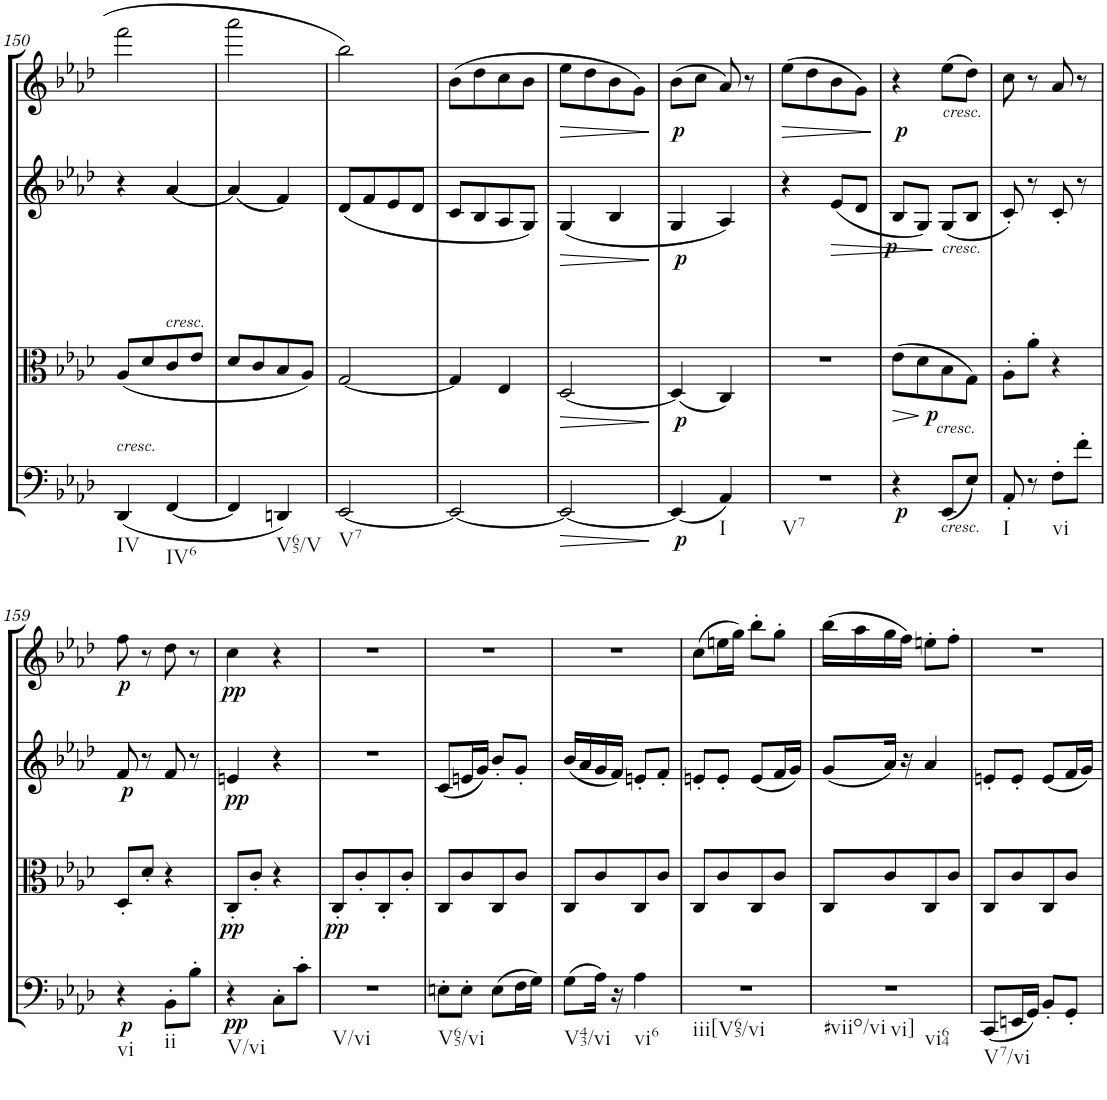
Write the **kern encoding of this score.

**kern	**dynam	**kern	**dynam	**kern	**dynam	**kern	**dynam
*part4	*part4	*part3	*part3	*part2	*part2	*part1	*part1
*staff4	*staff4	*staff3	*staff3	*staff2	*staff2	*staff1	*staff1
*I"Cello	*	*I"Viola	*	*I"2nd Violin	*	*I"1st Violin	*
*	*	*I'Vla	*	*I'Vln	*	*I'Vln	*
!!LO:PB:g=z
*clefF4	*	*clefC3	*	*clefG2	*	*clefG2	*
*k[b-e-a-d-]	*	*k[b-e-a-d-]	*	*k[b-e-a-d-]	*	*k[b-e-a-d-]	*
*A-:	*	*A-:	*	*A-:	*	*A-:	*
*M2/4	*	*M2/4	*	*M2/4	*	*M2/4	*
=150	=150	=150	=150	=150	=150	=150	=150
!	!	!LO:TX:b:i:t=cresc.	!	!	!	!	!
!LO:TX:b:t=IV	!	!	!	!	!	!	!
(4DD-/	.	(8A-/L	.	4r	.	2fff\	.
.	.	8d-/	.	.	.	.	.
!	!	!	!	!LO:TX:b:i:t=cresc.	!	!	!
!LO:TX:b:t=IV6	!	!	!	!	!	!	!
[4FF/	.	8c/	.	[4a-/	.	.	.
.	.	8e-/J	.	.	.	.	.
=151	=151	=151	=151	=151	=151	=151	=151
4FF/]	.	8d-/L	.	(4a-/]	.	2aaa-\	.
.	.	8c/	.	.	.	.	.
!LO:TX:b:t=V65/V	!	!	!	!	!	!	!
4DDn/)	.	8B-/	.	4f/)	.	.	.
.	.	8A-/J)	.	.	.	.	.
=152	=152	=152	=152	=152	=152	=152	=152
!LO:TX:b:t=V7	!	!	!	!	!	!	!
[2EE-/	.	[2G/	.	(8d-/L	.	2bb-\	.
.	.	.	.	8f/	.	.	.
.	.	.	.	8e-/	.	.	.
.	.	.	.	8d-/J	.	.	.
=153	=153	=153	=153	=153	=153	=153	=153
2EE-/_	.	4G/]	.	8c/L	.	(8b-\L	.
.	.	.	.	8B-/	.	8dd-\	.
.	.	4E-/	.	8A-/	.	8cc\	.
.	.	.	.	8G/J)	.	8b-\J	.
=154	=154	=154	=154	=154	=154	=154	=154
!	!LO:HP:b	!	!LO:HP:b	!	!LO:HP:b	!	!LO:HP:b
2EE-/_	>	[2D-/	>	(4G/	>	8ee-\L	>
.	.	.	.	.	.	8dd-\	.
.	.	.	.	4B-/	.	8b-\	.
.	.	.	.	.	.	8g\J)	.
.	]	.	]	.	]	.	]
=155	=155	=155	=155	=155	=155	=155	=155
!	!LO:DY:b	!	!LO:DY:b	!	!LO:DY:b	!	!LO:DY:b
(4EE-/]	p	(4D-/]	p	4G/	p	(8b-\L	p
.	.	.	.	.	.	8cc\J	.
!LO:TX:b:t=I	!	!	!	!	!	!	!
4AA-/)	.	4C/)	.	4A-/)	.	8a-/)	.
.	.	.	.	.	.	8r	.
=156	=156	=156	=156	=156	=156	=156	=156
!LO:TX:b:t=V7	!	!	!	!	!	!	!
!	!	!	!	!	!	!	!LO:HP:b
2r	.	2r	.	4r	.	(8ee-\L	>
.	.	.	.	.	.	8dd-\	.
!	!	!	!	!	!LO:HP:b	!	!
.	.	.	.	(8e-/L	>	8b-\	.
.	.	.	.	8d-/J	.	8g\J)	.
.	.	.	.	.	.	.	]
=157	=157	=157	=157	=157	=157	=157	=157
!	!LO:DY:b	!	!LO:HP:b	!	!	!	!LO:DY:b
4r	p	(8e-\L	>	8B-/L	.	4r	p
!	!	!	!	!	!LO:DY:b	!	!
.	.	8d-\	.	8G/J)	p	.	.
!	!	!	!	!	!	!LO:TX:b:i:t=cresc.	!
!	!	!	!	!LO:TX:b:i:t=cresc.	!	!	!
!	!	!LO:TX:b:i:t=cresc.	!	!	!	!	!
!LO:TX:b:i:t=cresc.	!	!	!	!	!	!	!
!	!	!	!LO:DY:n=1:b	!	!	!	!
(8EE-/L	.	8B-\	] p	(8G/L	]	(8ee-\L	.
8E-/J)	.	8G\J)	.	8B-/J	.	8dd-\J)	.
=158	=158	=158	=158	=158	=158	=158	=158
!LO:TX:b:t=I	!	!	!	!	!	!	!
8AA-'/	.	8A-'\L	.	8c'/)	.	8cc\	.
8r	.	8a-'\J	.	8r	.	8r	.
!LO:TX:b:t=vi	!	!	!	!	!	!	!
8F'\L	.	4r	.	8c'/	.	8a-/	.
8f'\J	.	.	.	8r	.	8r	.
!!LO:LB:g=z
=159	=159	=159	=159	=159	=159	=159	=159
!LO:TX:b:t=vi	!	!	!	!	!	!	!
!	!LO:DY:b	!	!	!	!LO:DY:b	!	!LO:DY:b
4r	p	8D-'/L	.	8f/	p	8ff\	p
.	.	8d-'/J	.	8r	.	8r	.
!LO:TX:b:t=ii	!	!	!	!	!	!	!
8BB-'\L	.	4r	.	8f/	.	8dd-\	.
8B-'\J	.	.	.	8r	.	8r	.
=160	=160	=160	=160	=160	=160	=160	=160
!LO:TX:b:t=V/vi	!	!	!	!	!	!	!
!	!LO:DY:b	!	!	!	!LO:DY:b	!	!LO:DY:b
4r	pp	8C'/L	.	4en/	pp	4cc\	pp
!	!	!	!LO:DY:b	!	!	!	!
.	.	8c'/J	pp	.	.	.	.
8C'\L	.	4r	.	4r	.	4r	.
8c'\J	.	.	.	.	.	.	.
=161	=161	=161	=161	=161	=161	=161	=161
!LO:TX:b:t=V/vi	!	!	!	!	!	!	!
2r	.	8C'/L	.	2r	.	2r	.
!	!	!	!LO:DY:b	!	!	!	!
.	.	8c'/	pp	.	.	.	.
.	.	8C'/	.	.	.	.	.
.	.	8c'/J	.	.	.	.	.
=162	=162	=162	=162	=162	=162	=162	=162
!LO:TX:b:t=V65/vi	!	!	!	!	!	!	!
8En'\L	.	8C/L	.	(8c/L	.	2r	.
8E'\J	.	8c/	.	16en/L	.	.	.
.	.	.	.	16g/JJ)	.	.	.
(8E\L	.	8C/	.	8b-'/L	.	.	.
16F\L	.	8c/J	.	8g'/J	.	.	.
16G\JJ)	.	.	.	.	.	.	.
=163	=163	=163	=163	=163	=163	=163	=163
!LO:TX:b:t=V43/vi	!	!	!	!	!	!	!
(8G\L	.	8C/L	.	(16b-/LL	.	2r	.
.	.	.	.	16a-/	.	.	.
16A-\Jk)	.	8c/	.	16g/	.	.	.
16r	.	.	.	16f/JJ)	.	.	.
!LO:TX:b:t=vi6	!	!	!	!	!	!	!
4A-\	.	8C/	.	8en'/L	.	.	.
.	.	8c/J	.	8f'/J	.	.	.
=164	=164	=164	=164	=164	=164	=164	=164
!LO:TX:b:t=iii[V65/vi	!	!	!	!	!	!	!
2r	.	8C/L	.	8en'/L	.	(8cc\L	.
.	.	8c/	.	8e'/J	.	16een\L	.
.	.	.	.	.	.	16gg\JJ)	.
.	.	8C/	.	(8e/L	.	8bb-'\L	.
.	.	8c/J	.	16f/L	.	8gg'\J	.
.	.	.	.	16g/JJ)	.	.	.
=165	=165	=165	=165	=165	=165	=165	=165
!LO:TX:b:t=#viio/vi	!	!	!	!	!	!	!
!LO:TX:b:t=vi]	!	!	!	!	!	!	!
!LO:TX:b:t=vi64	!	!	!	!	!	!	!
2r	.	8C/L	.	(8g/L	.	(16bb-\LL	.
.	.	.	.	.	.	16aa-\	.
.	.	8c/	.	16a-/Jk)	.	16gg\	.
.	.	.	.	16r	.	16ff\JJ)	.
.	.	8C/	.	4a-/	.	8een'\L	.
.	.	8c/J	.	.	.	8ff'\J	.
=166	=166	=166	=166	=166	=166	=166	=166
!LO:TX:b:t=V7/vi	!	!	!	!	!	!	!
(8CC/L	.	8C/L	.	8en'/L	.	2r	.
16EEn/L	.	8c/	.	8e'/J	.	.	.
16GG/JJ)	.	.	.	.	.	.	.
8BB-'/L	.	8C/	.	(8e/L	.	.	.
8GG'/J	.	8c/J	.	16f/L	.	.	.
.	.	.	.	16g/JJ)	.	.	.
=	=	=	=	=	=	=	=
*-	*-	*-	*-	*-	*-	*-	*-
